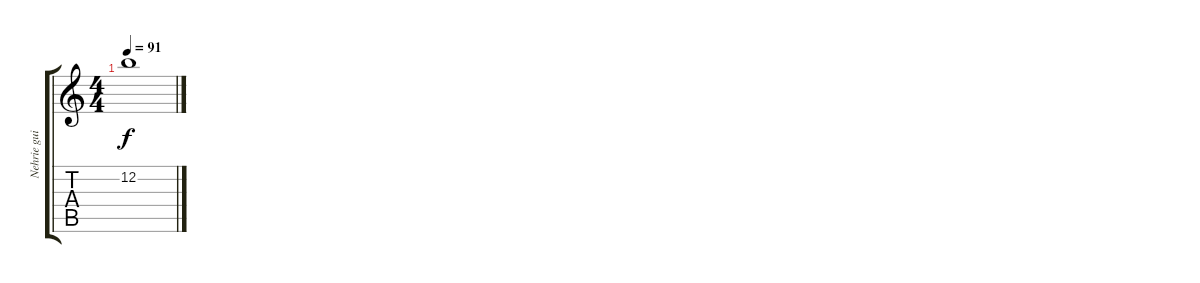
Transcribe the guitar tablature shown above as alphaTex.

\track ("Nehrie guitar (lead) lagpat" "Nehrie gui") {instrument acousticguitarsteel}
\staff {score tabs}
\tuning (E4 B3 G3 D3 A2 E2) {hide}
\ts (4 4)
\tempo 91
\clef g2
\ks c
12.2{t}.1{dy f}
